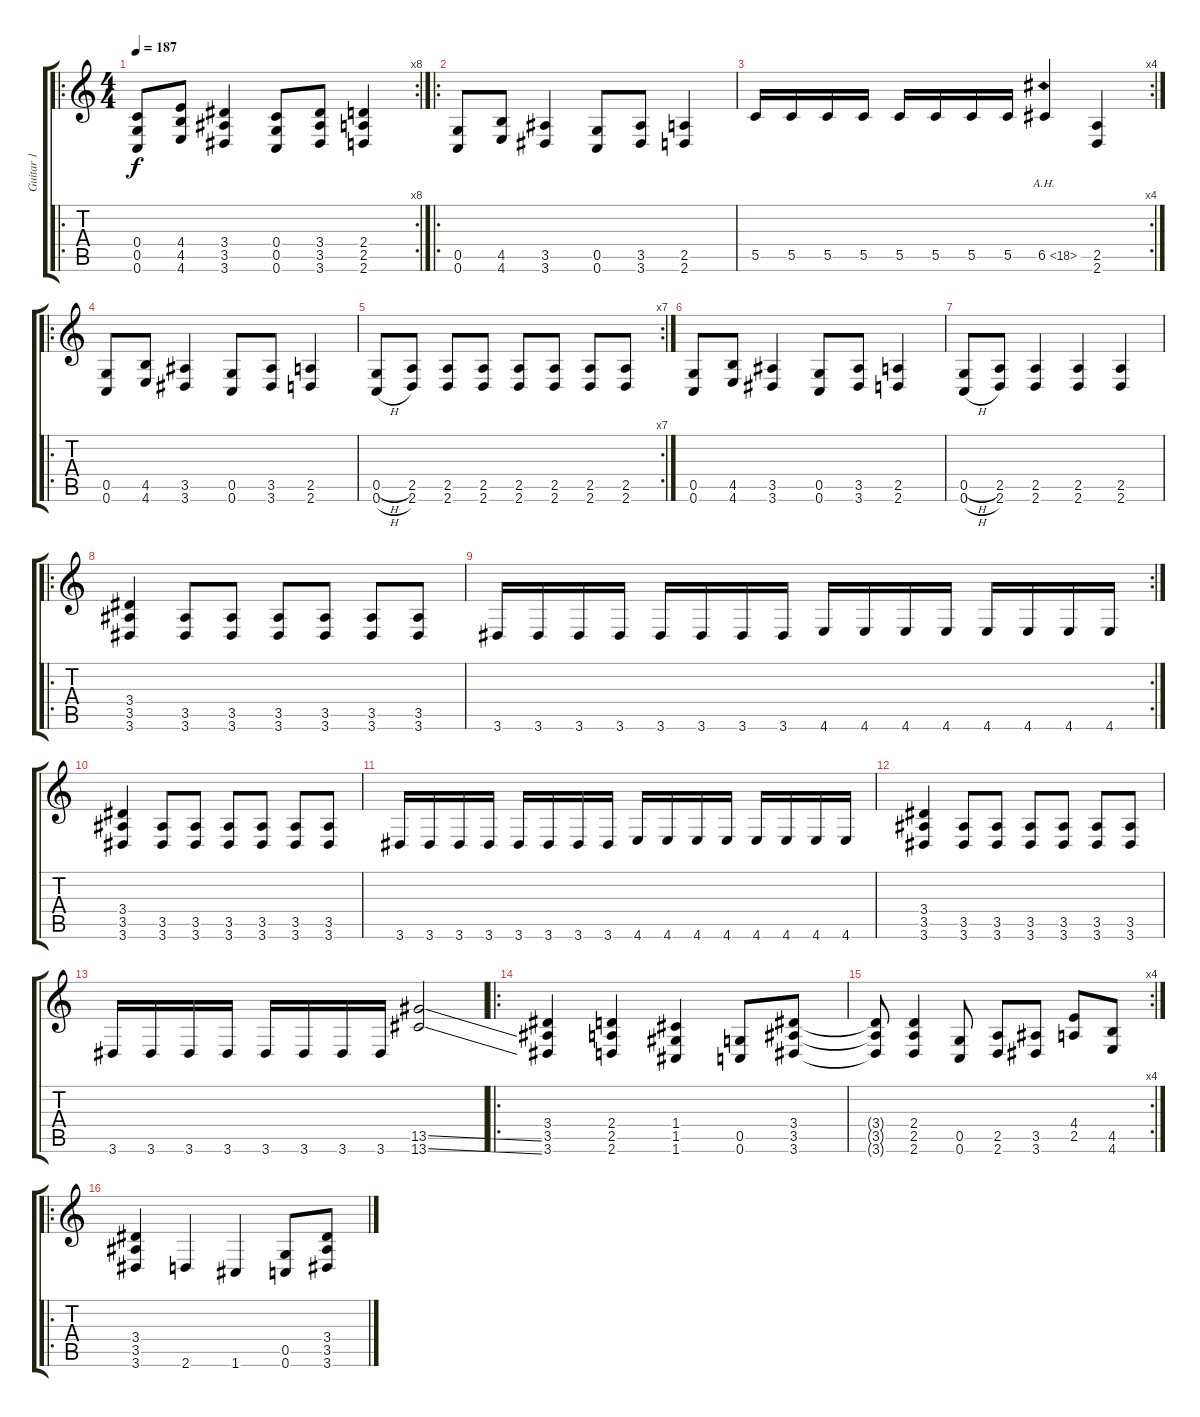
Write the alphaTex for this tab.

\track ("Guitar 1" "Guitar 1") {instrument distortionguitar}
\staff {score tabs}
\tuning (D4 A3 F3 C3 G2 C2) {hide}
\ro
\rc 8
\ts (4 4)
\tempo 187
\clef g2
\ks c
(0.4 0.5 0.6).8{dy f instrument distortionguitar} (4.4 4.5 4.6).8 (3.4 3.5 3.6).4 (0.4 0.5 0.6).8 (3.4 3.5 3.6).8 (2.4 2.5 2.6).4 |
\ro
(0.5 0.6).8 (4.5 4.6).8 (3.5 3.6).4 (0.5 0.6).8 (3.5 3.6).8 (2.5 2.6).4 |
\rc 4
5.5.16 5.5.16 5.5.16 5.5.16 5.5.16 5.5.16 5.5.16 5.5.16 6.5{ah 12}.4 (2.5 2.6).4 |
\ro
(0.5 0.6).8 (4.5 4.6).8 (3.5 3.6).4 (0.5 0.6).8 (3.5 3.6).8 (2.5 2.6).4 |
\rc 7
(0.5{h} 0.6{h}).8 (2.5 2.6).8 (2.5 2.6).8 (2.5 2.6).8 (2.5 2.6).8 (2.5 2.6).8 (2.5 2.6).8 (2.5 2.6).8 |
(0.5 0.6).8 (4.5 4.6).8 (3.5 3.6).4 (0.5 0.6).8 (3.5 3.6).8 (2.5 2.6).4 |
(0.5{h} 0.6{h}).8 (2.5 2.6).8 (2.5 2.6).4 (2.5 2.6).4 (2.5 2.6).4 |
\ro
(3.4 3.5 3.6).4 (3.5 3.6).8 (3.5 3.6).8 (3.5 3.6).8 (3.5 3.6).8 (3.5 3.6).8 (3.5 3.6).8 |
\rc 2
3.6.16 3.6.16 3.6.16 3.6.16 3.6.16 3.6.16 3.6.16 3.6.16 4.6.16 4.6.16 4.6.16 4.6.16 4.6.16 4.6.16 4.6.16 4.6.16 |
(3.4 3.5 3.6).4 (3.5 3.6).8 (3.5 3.6).8 (3.5 3.6).8 (3.5 3.6).8 (3.5 3.6).8 (3.5 3.6).8 |
3.6.16 3.6.16 3.6.16 3.6.16 3.6.16 3.6.16 3.6.16 3.6.16 4.6.16 4.6.16 4.6.16 4.6.16 4.6.16 4.6.16 4.6.16 4.6.16 |
(3.4 3.5 3.6).4 (3.5 3.6).8 (3.5 3.6).8 (3.5 3.6).8 (3.5 3.6).8 (3.5 3.6).8 (3.5 3.6).8 |
3.6.16 3.6.16 3.6.16 3.6.16 3.6.16 3.6.16 3.6.16 3.6.16 (13.5{ss} 13.6{ss}).2 |
\ro
(3.4 3.5 3.6).4 (2.4 2.5 2.6).4 (1.4 1.5 1.6).4 (0.5 0.6).8 (3.4 3.5 3.6).8 |
\rc 4
(3.4{t} 3.5{t} 3.6{t}).8 (2.4 2.5 2.6).4 (0.5 0.6).8 (2.5 2.6).8 (3.5 3.6).8 (4.4 2.5).8 (4.5 4.6).8 |
\ro
(3.4 3.5 3.6).4 2.6.4 1.6.4 (0.5 0.6).8 (3.4 3.5 3.6).8
